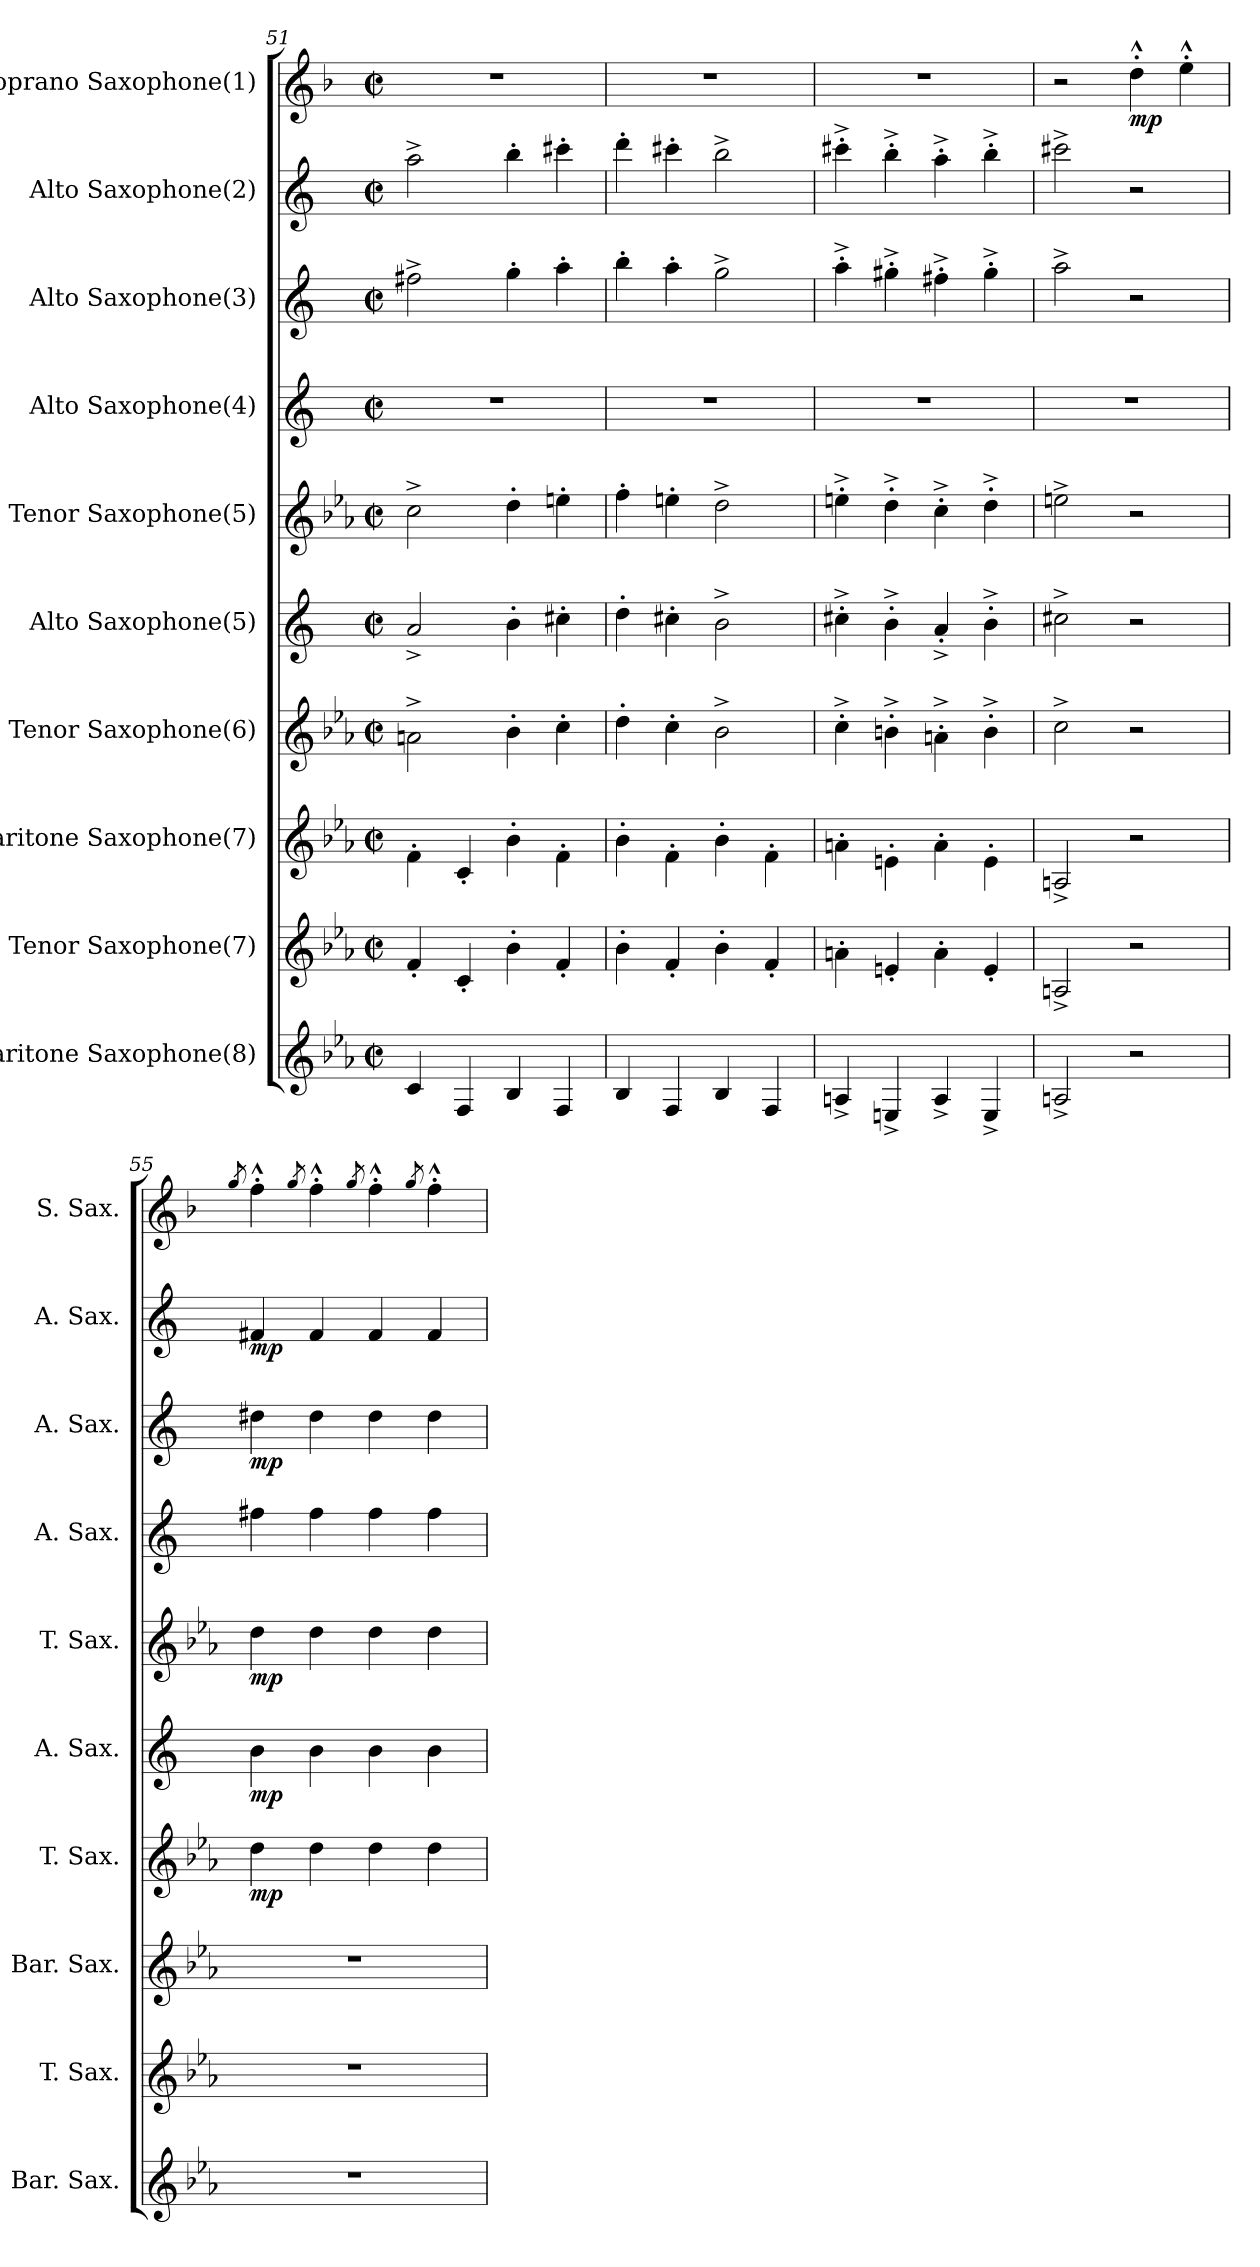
**kern	**kern	**kern	**kern	**dynam	**kern	**dynam	**kern	**dynam	**kern	**dynam	**kern	**dynam	**kern	**dynam	**kern	**dynam
*part10	*part9	*part8	*part7	*part7	*part6	*part6	*part5	*part5	*part4	*part4	*part3	*part3	*part2	*part2	*part1	*part1
*staff10	*staff9	*staff8	*staff7	*staff7	*staff6	*staff6	*staff5	*staff5	*staff4	*staff4	*staff3	*staff3	*staff2	*staff2	*staff1	*staff1
*I"Baritone Saxophone(8)	*I"Tenor Saxophone(7)	*I"Baritone Saxophone(7)	*I"Tenor Saxophone(6)	*	*I"Alto Saxophone(5)	*	*I"Tenor Saxophone(5)	*	*I"Alto Saxophone(4)	*	*I"Alto Saxophone(3)	*	*I"Alto Saxophone(2)	*	*I"Soprano Saxophone(1)	*
*I'Bar. Sax.	*I'T. Sax.	*I'Bar. Sax.	*I'T. Sax.	*	*I'A. Sax.	*	*I'T. Sax.	*	*I'A. Sax.	*	*I'A. Sax.	*	*I'A. Sax.	*	*I'S. Sax.	*
*clefG2	*clefG2	*clefG2	*clefG2	*	*clefG2	*	*clefG2	*	*clefG2	*	*clefG2	*	*clefG2	*	*clefG2	*
*ITrd12c21	*ITrd8c14	*ITrd12c21	*ITrd8c14	*	*ITrd5c9	*	*ITrd8c14	*	*ITrd5c9	*	*ITrd5c9	*	*ITrd5c9	*	*ITrd1c2	*
*k[b-e-a-]	*k[b-e-a-]	*k[b-e-a-]	*k[b-e-a-]	*	*k[b-e-a-]	*	*k[b-e-a-]	*	*k[b-e-a-]	*	*k[b-e-a-]	*	*k[b-e-a-]	*	*k[b-e-a-]	*
*M4/4	*M4/4	*M4/4	*M4/4	*	*M4/4	*	*M4/4	*	*M4/4	*	*M4/4	*	*M4/4	*	*M4/4	*
*met(c|)	*met(c|)	*met(c|)	*met(c|)	*	*met(c|)	*	*met(c|)	*	*met(c|)	*	*met(c|)	*	*met(c|)	*	*met(c|)	*
=51	=51	=51	=51	=51	=51	=51	=51	=51	=51	=51	=51	=51	=51	=51	=51	=51
4C/	4F'/	4F'\	2An^\	.	2c^/	.	2c^\	.	1r	.	2an^\	.	2cc^\	.	1r	.
4FF/	4C'/	4C'/	.	.	.	.	.	.	.	.	.	.	.	.	.	.
4BB-/	4B-'\	4B-'\	4B-'\	.	4d'\	.	4d'\	.	.	.	4b-'\	.	4dd'\	.	.	.
4FF/	4F'/	4F'\	4c'\	.	4en'\	.	4en'\	.	.	.	4cc'\	.	4een'\	.	.	.
=52	=52	=52	=52	=52	=52	=52	=52	=52	=52	=52	=52	=52	=52	=52	=52	=52
4BB-/	4B-'\	4B-'\	4d'\	.	4f'\	.	4f'\	.	1r	.	4dd'\	.	4ff'\	.	1r	.
4FF/	4F'/	4F'\	4c'\	.	4en'\	.	4en'\	.	.	.	4cc'\	.	4een'\	.	.	.
4BB-/	4B-'\	4B-'\	2B-^\	.	2d^\	.	2d^\	.	.	.	2b-^\	.	2dd^\	.	.	.
4FF/	4F'/	4F'\	.	.	.	.	.	.	.	.	.	.	.	.	.	.
=53	=53	=53	=53	=53	=53	=53	=53	=53	=53	=53	=53	=53	=53	=53	=53	=53
4AAn^/	4An'\	4An'\	4c'^\	.	4en'^\	.	4en'^\	.	1r	.	4cc'^\	.	4een'^\	.	1r	.
4EEn^/	4En'/	4En'\	4Bn'^\	.	4d'^\	.	4d'^\	.	.	.	4bn'^\	.	4dd'^\	.	.	.
4AA^/	4A'\	4A'\	4An'^\	.	4c'^/	.	4c'^\	.	.	.	4an'^\	.	4cc'^\	.	.	.
4EE^/	4E'/	4E'\	4B'^\	.	4d'^\	.	4d'^\	.	.	.	4b'^\	.	4dd'^\	.	.	.
!!LO:PB:g=z
=54	=54	=54	=54	=54	=54	=54	=54	=54	=54	=54	=54	=54	=54	=54	=54	=54
2AAn^/	2AAn^/	2AAn^/	2c^\	.	2en^\	.	2en^\	.	1r	.	2cc^\	.	2een^\	.	2r	.
!	!	!	!	!	!	!	!	!	!	!	!	!	!	!	!	!LO:DY:b
2r	2r	2r	2r	.	2r	.	2r	.	.	.	2r	.	2r	.	4cc'^^\	mp
.	.	.	.	.	.	.	.	.	.	.	.	.	.	.	4dd'^^\	.
=55	=55	=55	=55	=55	=55	=55	=55	=55	=55	=55	=55	=55	=55	=55	=55	=55
.	.	.	.	.	.	.	.	.	.	.	.	.	.	.	8qff/	.
!	!	!	!	!LO:DY:b	!	!LO:DY:b	!	!LO:DY:b	!	!LO:DY:b	!	!	!	!	!	!
!	!	!	!	!	!	!	!	!	!	!LO:DY:n=1:b	!	!LO:DY:b	!	!LO:DY:b	!	!
1r	1r	1r	4d\	mp	4d\	mp	4d\	mp	4an\	f mp	4f#X\	mp	4An/	mp	4ee-'^^\	.
.	.	.	.	.	.	.	.	.	.	.	.	.	.	.	8qff/	.
.	.	.	4d\	.	4d\	.	4d\	.	4a\	.	4f#\	.	4A/	.	4ee-'^^\	.
.	.	.	.	.	.	.	.	.	.	.	.	.	.	.	8qff/	.
.	.	.	4d\	.	4d\	.	4d\	.	4a\	.	4f#\	.	4A/	.	4ee-'^^\	.
.	.	.	.	.	.	.	.	.	.	.	.	.	.	.	8qff/	.
.	.	.	4d\	.	4d\	.	4d\	.	4a\	.	4f#\	.	4A/	.	4ee-'^^\	.
=	=	=	=	=	=	=	=	=	=	=	=	=	=	=	=	=
*-	*-	*-	*-	*-	*-	*-	*-	*-	*-	*-	*-	*-	*-	*-	*-	*-
